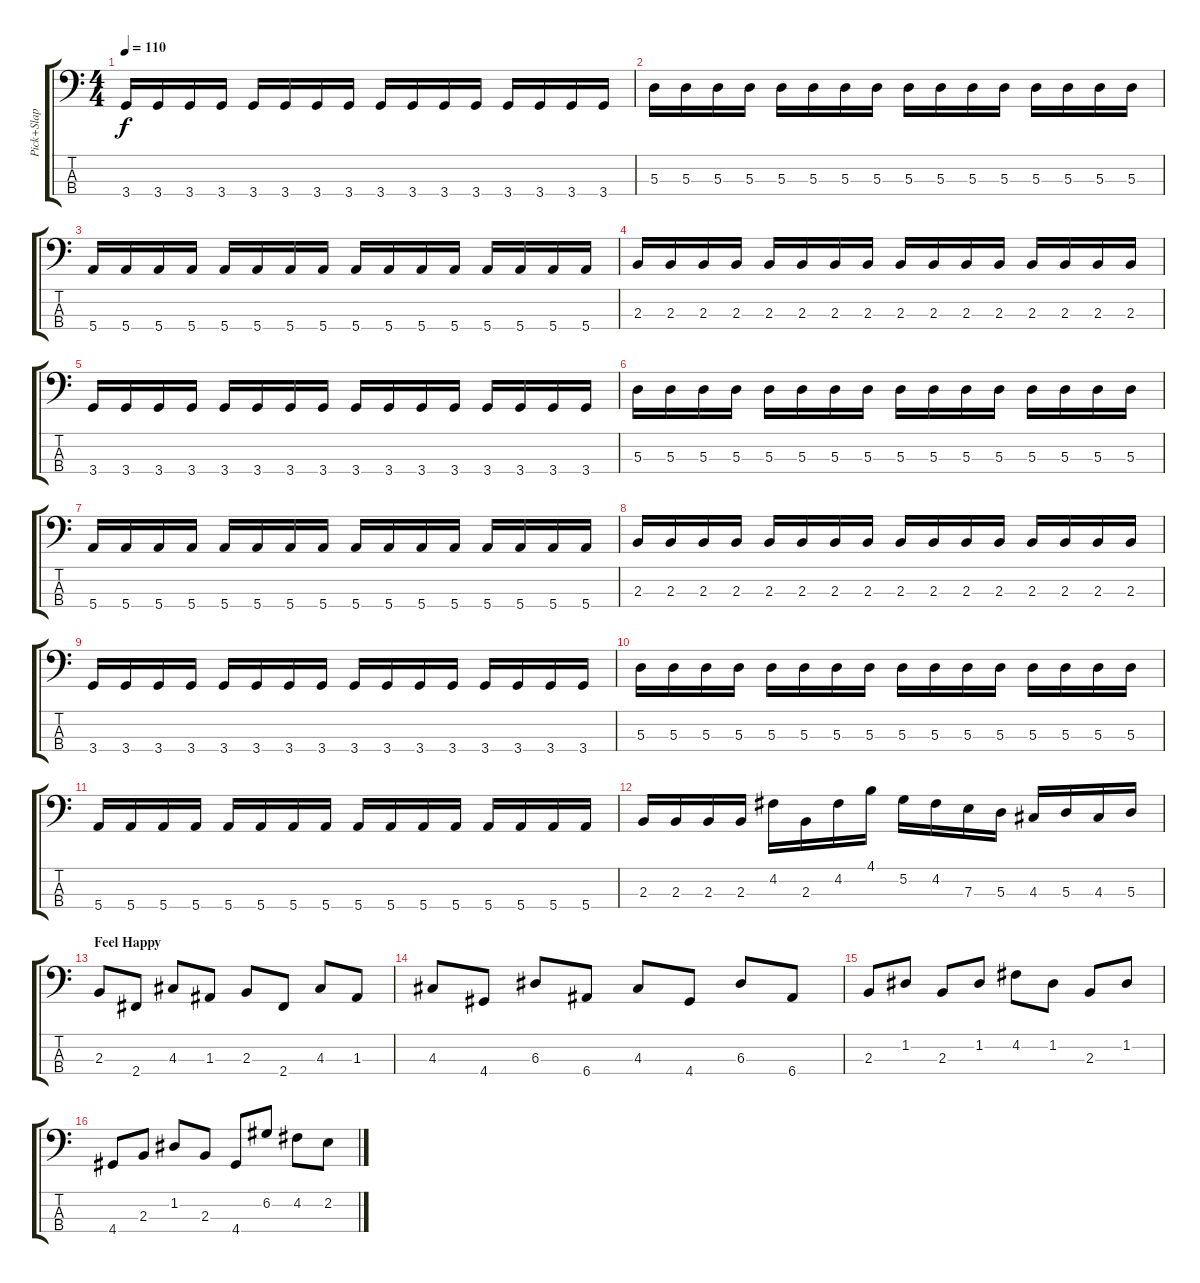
\track ("Pick+Slap Bass" "Pick+Slap ") {instrument electricbasspick}
\staff {score tabs}
\tuning (G2 D2 A1 E1) {hide}
\ts (4 4)
\tempo 110
\clef f4
\ks c
3.4.16{dy f} 3.4.16 3.4.16 3.4.16 3.4.16 3.4.16 3.4.16 3.4.16 3.4.16 3.4.16 3.4.16 3.4.16 3.4.16 3.4.16 3.4.16 3.4.16 |
5.3.16 5.3.16 5.3.16 5.3.16 5.3.16 5.3.16 5.3.16 5.3.16 5.3.16 5.3.16 5.3.16 5.3.16 5.3.16 5.3.16 5.3.16 5.3.16 |
5.4.16 5.4.16 5.4.16 5.4.16 5.4.16 5.4.16 5.4.16 5.4.16 5.4.16 5.4.16 5.4.16 5.4.16 5.4.16 5.4.16 5.4.16 5.4.16 |
2.3.16 2.3.16 2.3.16 2.3.16 2.3.16 2.3.16 2.3.16 2.3.16 2.3.16 2.3.16 2.3.16 2.3.16 2.3.16 2.3.16 2.3.16 2.3.16 |
3.4.16 3.4.16 3.4.16 3.4.16 3.4.16 3.4.16 3.4.16 3.4.16 3.4.16 3.4.16 3.4.16 3.4.16 3.4.16 3.4.16 3.4.16 3.4.16 |
5.3.16 5.3.16 5.3.16 5.3.16 5.3.16 5.3.16 5.3.16 5.3.16 5.3.16 5.3.16 5.3.16 5.3.16 5.3.16 5.3.16 5.3.16 5.3.16 |
5.4.16 5.4.16 5.4.16 5.4.16 5.4.16 5.4.16 5.4.16 5.4.16 5.4.16 5.4.16 5.4.16 5.4.16 5.4.16 5.4.16 5.4.16 5.4.16 |
2.3.16 2.3.16 2.3.16 2.3.16 2.3.16 2.3.16 2.3.16 2.3.16 2.3.16 2.3.16 2.3.16 2.3.16 2.3.16 2.3.16 2.3.16 2.3.16 |
3.4.16 3.4.16 3.4.16 3.4.16 3.4.16 3.4.16 3.4.16 3.4.16 3.4.16 3.4.16 3.4.16 3.4.16 3.4.16 3.4.16 3.4.16 3.4.16 |
5.3.16 5.3.16 5.3.16 5.3.16 5.3.16 5.3.16 5.3.16 5.3.16 5.3.16 5.3.16 5.3.16 5.3.16 5.3.16 5.3.16 5.3.16 5.3.16 |
5.4.16 5.4.16 5.4.16 5.4.16 5.4.16 5.4.16 5.4.16 5.4.16 5.4.16 5.4.16 5.4.16 5.4.16 5.4.16 5.4.16 5.4.16 5.4.16 |
2.3.16{instrument slapbass1} 2.3.16 2.3.16 2.3.16 4.2.16 2.3.16 4.2.16 4.1.16 5.2.16 4.2.16 7.3.16 5.3.16 4.3.16 5.3.16 4.3.16 5.3.16 |
\section ("" "Feel Happy")
2.3.8{instrument electricbasspick} 2.4.8 4.3.8 1.3.8 2.3.8 2.4.8 4.3.8 1.3.8 |
4.3.8 4.4.8 6.3.8 6.4.8 4.3.8 4.4.8 6.3.8 6.4.8 |
2.3.8 1.2.8 2.3.8 1.2.8 4.2.8 1.2.8 2.3.8 1.2.8 |
4.4.8 2.3.8 1.2.8 2.3.8 4.4.8 6.2.8 4.2.8 2.2.8
